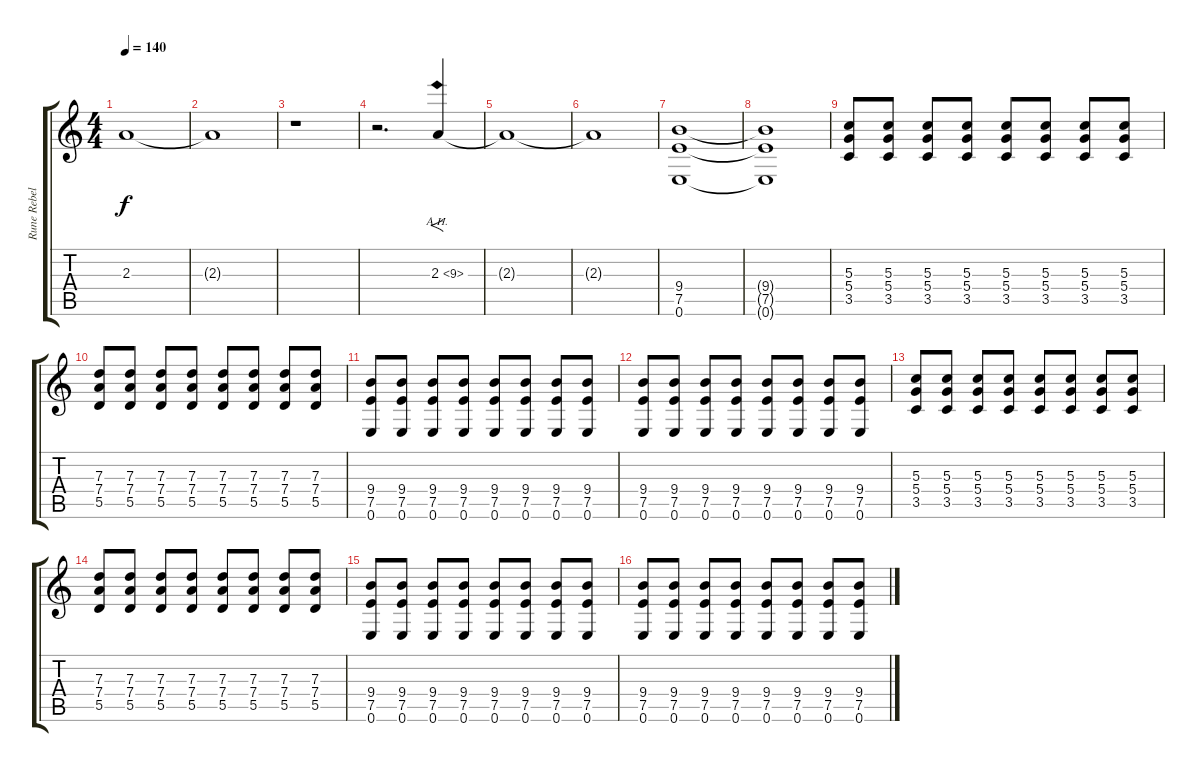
\track ("Rune Rebellion" "Rune Rebel") {instrument distortionguitar}
\staff {score tabs}
\tuning (E4 B3 G3 D3 A2 E2) {hide}
\ts (4 4)
\tempo 140
\clef g2
\ks c
2.3{t}.1{dy f} |
2.3{t}.1 |
r.1 |
r.2{d} 2.3{ah 7}.4{f volume 14} |
2.3{t}.1 |
2.3{t}.1 |
(9.4 7.5 0.6).1{volume 14} |
(9.4{t} 7.5{t} 0.6{t}).1 |
(5.3 5.4 3.5).8 (5.3 5.4 3.5).8 (5.3 5.4 3.5).8 (5.3 5.4 3.5).8 (5.3 5.4 3.5).8 (5.3 5.4 3.5).8 (5.3 5.4 3.5).8 (5.3 5.4 3.5).8 |
(7.3 7.4 5.5).8 (7.3 7.4 5.5).8 (7.3 7.4 5.5).8 (7.3 7.4 5.5).8 (7.3 7.4 5.5).8 (7.3 7.4 5.5).8 (7.3 7.4 5.5).8 (7.3 7.4 5.5).8 |
(9.4 7.5 0.6).8 (9.4 7.5 0.6).8 (9.4 7.5 0.6).8 (9.4 7.5 0.6).8 (9.4 7.5 0.6).8 (9.4 7.5 0.6).8 (9.4 7.5 0.6).8 (9.4 7.5 0.6).8 |
(9.4 7.5 0.6).8 (9.4 7.5 0.6).8 (9.4 7.5 0.6).8 (9.4 7.5 0.6).8 (9.4 7.5 0.6).8 (9.4 7.5 0.6).8 (9.4 7.5 0.6).8 (9.4 7.5 0.6).8 |
(5.3 5.4 3.5).8 (5.3 5.4 3.5).8 (5.3 5.4 3.5).8 (5.3 5.4 3.5).8 (5.3 5.4 3.5).8 (5.3 5.4 3.5).8 (5.3 5.4 3.5).8 (5.3 5.4 3.5).8 |
(7.3 7.4 5.5).8 (7.3 7.4 5.5).8 (7.3 7.4 5.5).8 (7.3 7.4 5.5).8 (7.3 7.4 5.5).8 (7.3 7.4 5.5).8 (7.3 7.4 5.5).8 (7.3 7.4 5.5).8 |
(9.4 7.5 0.6).8 (9.4 7.5 0.6).8 (9.4 7.5 0.6).8 (9.4 7.5 0.6).8 (9.4 7.5 0.6).8 (9.4 7.5 0.6).8 (9.4 7.5 0.6).8 (9.4 7.5 0.6).8 |
(9.4 7.5 0.6).8 (9.4 7.5 0.6).8 (9.4 7.5 0.6).8 (9.4 7.5 0.6).8 (9.4 7.5 0.6).8 (9.4 7.5 0.6).8 (9.4 7.5 0.6).8 (9.4 7.5 0.6).8
